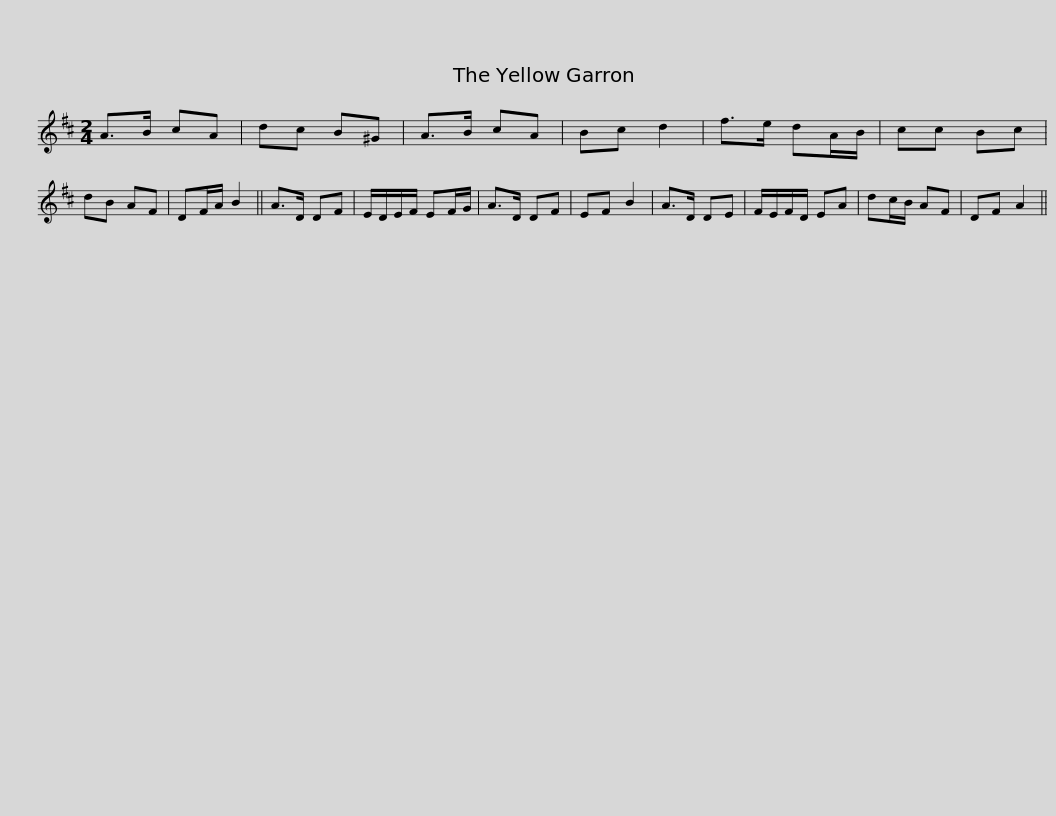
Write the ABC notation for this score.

X:1
L:1/8
M:2/4
I:linebreak $
K:D
V:1 treble
V:1
 A>B cA | dc B^G | A>B cA | Bc d2 | f>e dA/B/ | %5
 cc Bc | dB AF | DF/A/ B2 || A>D DF |$ E/D/E/F/ EF/G/ | %10
 A>D DF | EF B2 | A>D DE | F/E/F/D/ EA | dc/B/ AF | %15
 DF A2 || %16
